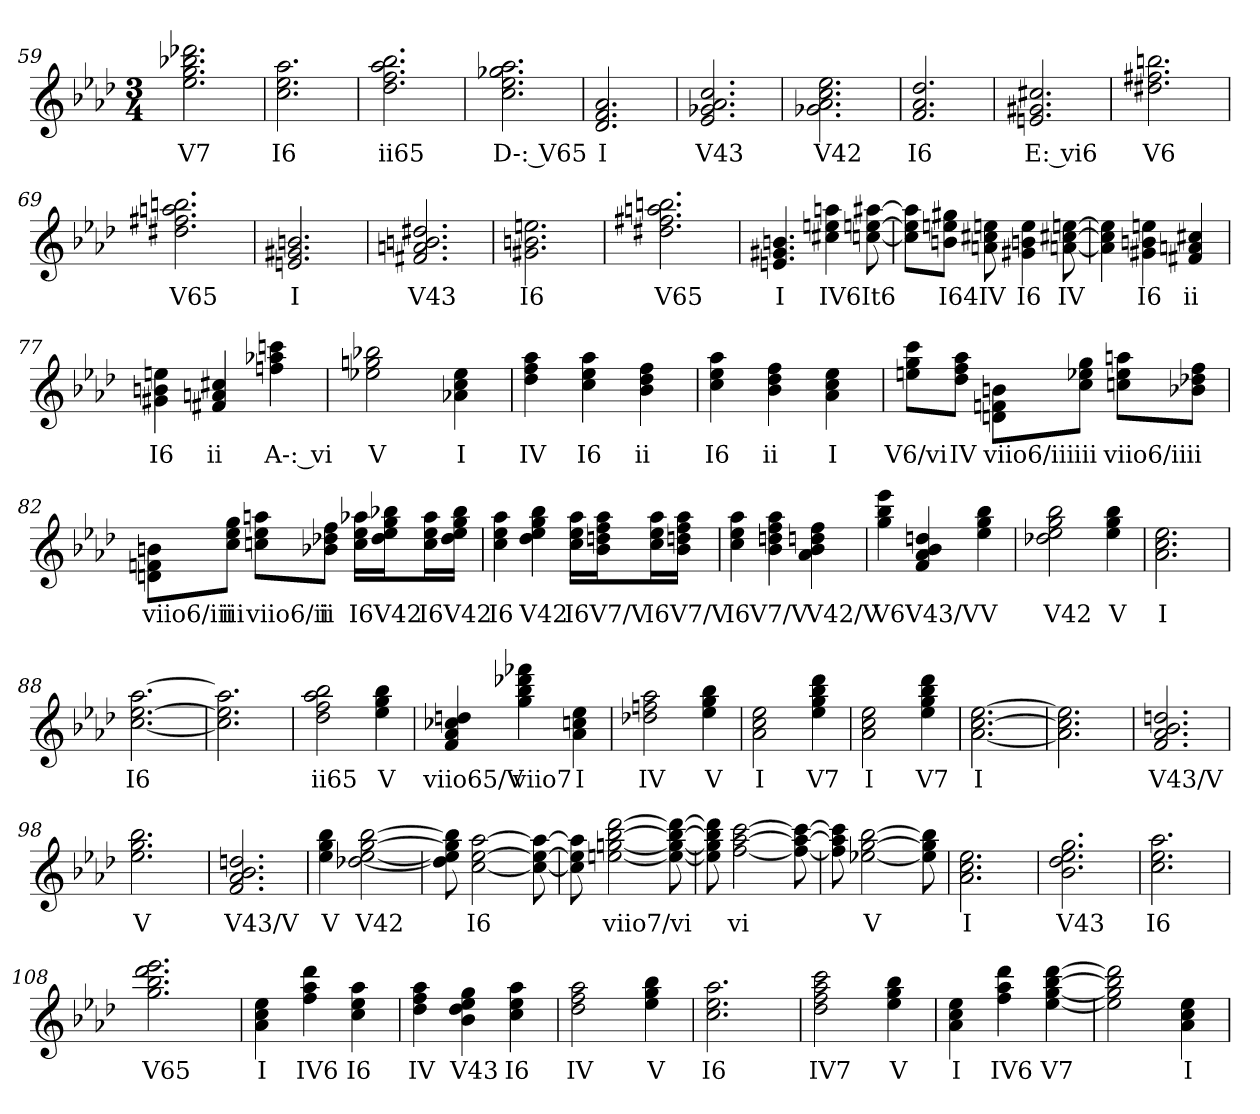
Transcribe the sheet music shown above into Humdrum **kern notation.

**kern	**text
*part1	*part1
*staff1	*staff1
*k[b-e-a-d-]	*
*A-:	*
*M3/4	*
=59	=59
2.ee- 2.gg 2.bb-X 2.ddd-X	V7
=60	=60
2.cc 2.ee- 2.aa-	I6
=61	=61
2.dd- 2.ff 2.aa- 2.bb-	ii65
=62	=62
2.cc 2.ee- 2.gg-X 2.aa-	D-: V65
=63	=63
2.d- 2.f 2.a-	I
=64	=64
2.e- 2.g-X 2.a- 2.cc	V43
=65	=65
2.g-X 2.a- 2.cc 2.ee-	V42
=66	=66
2.f 2.a- 2.dd-	I6
=67	=67
2.en 2.g#X 2.cc#X	E: vi6
=68	=68
2.dd#X 2.ff#X 2.bbn	V6
=69	=69
2.dd#X 2.ff#X 2.aan 2.bbn	V65
=70	=70
2.en 2.g#X 2.bn	I
=71	=71
2.f#X 2.an 2.bn 2.dd#X	V43
=72	=72
2.g#X 2.bn 2.een	I6
=73	=73
2.dd#X 2.ff#X 2.aan 2.bbn	V65
=74	=74
4.en 4.g#X 4.bn	I
4cc#X 4een 4aan	IV6
[8ccn [8een [8aa#X	It6
=75	=75
8cc] 8ee] 8aa#]L	.
8bn 8een 8gg#XJ	I64
8an 8cc#X 8een	IV
4g#X 4bn 4ee	I6
[8an [8cc#X [8een	IV
=76	=76
4a] 4cc#] 4ee]	.
4g#X 4bn 4een	I6
4f#X 4an 4cc#X	ii
=77	=77
4g#X 4bn 4een	I6
4f#X 4an 4cc#X	ii
4ffn 4aa-X 4cccn	A-: vi
=78	=78
2ee-X 2ggn 2bb-X	V
4a-X 4cc 4ee-	I
=79	=79
4dd- 4ff 4aa-	IV
4cc 4ee- 4aa-	I6
4b- 4dd- 4ff	ii
=80	=80
4cc 4ee- 4aa-	I6
4b- 4dd- 4ff	ii
4a- 4cc 4ee-	I
=81	=81
8een 8gg 8cccL	V6/vi
8dd- 8ff 8aa-J	IV
8dn 8fn 8bnL	viio6/iii
8cc 8ee-X 8ggJ	iii
8ccn 8ee- 8aanL	viio6/ii
8b-X 8dd-X 8ffJ	ii
=82	=82
8dn 8fn 8bnL	viio6/iii
8cc 8ee- 8ggJ	iii
8ccn 8ee- 8aanL	viio6/ii
8b-X 8dd-X 8ffJ	ii
16cc 16ee- 16aa-XLL	I6
16dd- 16ee- 16gg 16bb-XJ	V42
16cc 16ee- 16aa-L	I6
16dd- 16ee- 16gg 16bb-JJ	V42
=83	=83
4cc 4ee- 4aa-	I6
4dd- 4ee- 4gg 4bb-	V42
16cc 16ee- 16aa-LL	I6
16b- 16ddn 16ff 16aa-J	V7/V
16cc 16ee- 16aa-L	I6
16b- 16ddn 16ff 16aa-JJ	V7/V
=84	=84
4cc 4ee- 4aa-	I6
4b- 4ddn 4ff 4aa-	V7/V
4a- 4b- 4ddn 4ff	V42/V
=85	=85
4gg 4bb- 4eee-	V6
4f 4a- 4b- 4ddn	V43/V
4ee- 4gg 4bb-	V
=86	=86
2dd-X 2ee- 2gg 2bb-	V42
4ee- 4gg 4bb-	V
=87	=87
2.a- 2.cc 2.ee-	I
=88	=88
[2.cc [2.ee- [2.aa-	I6
=89	=89
2.cc] 2.ee-] 2.aa-]	.
=90	=90
2dd- 2ff 2aa- 2bb-	ii65
4ee- 4gg 4bb-	V
=91	=91
4f 4a- 4cc-X 4ddn	viio65/V
4gg 4bb- 4ddd-X 4fff-X	viio7
4a- 4ccn 4ee-	I
=92	=92
2dd-X 2ffn 2aa-	IV
4ee- 4gg 4bb-	V
=93	=93
2a- 2cc 2ee-	I
4ee- 4gg 4bb- 4ddd-	V7
=94	=94
2a- 2cc 2ee-	I
4ee- 4gg 4bb- 4ddd-	V7
=95	=95
[2.a- [2.cc [2.ee-	I
=96	=96
2.a-] 2.cc] 2.ee-]	.
=97	=97
2.f 2.a- 2.b- 2.ddn	V43/V
=98	=98
2.ee- 2.gg 2.bb-	V
=99	=99
2.f 2.a- 2.b- 2.ddn	V43/V
=100	=100
4ee- 4gg 4bb-	V
[2dd-X [2ee- [2gg [2bb-	V42
=101	=101
8dd-] 8ee-] 8gg] 8bb-]	.
[2cc [2ee- [2aa-	I6
8cc_ 8ee-_ 8aa-_	.
=102	=102
8cc] 8ee-] 8aa-]	.
[2een [2ggn [2bb- [2ddd-	viio7/vi
8ee_ 8gg_ 8bb-_ 8ddd-_	.
=103	=103
8ee] 8gg] 8bb-] 8ddd-]	.
[2ff [2aa- [2ccc	vi
8ff_ 8aa-_ 8ccc_	.
=104	=104
8ff] 8aa-] 8ccc]	.
[2ee-X [2gg [2bb-	V
8ee-] 8gg] 8bb-]	.
=105	=105
2.a- 2.cc 2.ee-	I
=106	=106
2.b- 2.dd- 2.ee- 2.gg	V43
=107	=107
2.cc 2.ee- 2.aa-	I6
=108	=108
2.gg 2.bb- 2.ddd- 2.eee-	V65
=109	=109
4a- 4cc 4ee-	I
4ff 4aa- 4ddd-	IV6
4cc 4ee- 4aa-	I6
=110	=110
4dd- 4ff 4aa-	IV
4b- 4dd- 4ee- 4gg	V43
4cc 4ee- 4aa-	I6
=111	=111
2dd- 2ff 2aa-	IV
4ee- 4gg 4bb-	V
=112	=112
2.cc 2.ee- 2.aa-	I6
=113	=113
2dd- 2ff 2aa- 2ccc	IV7
4ee- 4gg 4bb-	V
=114	=114
4a- 4cc 4ee-	I
4ff 4aa- 4ddd-	IV6
[4ee- [4gg [4bb- [4ddd-	V7
=115	=115
2ee-] 2gg] 2bb-] 2ddd-]	.
4a- 4cc 4ee-	I
=	=
*-	*-
